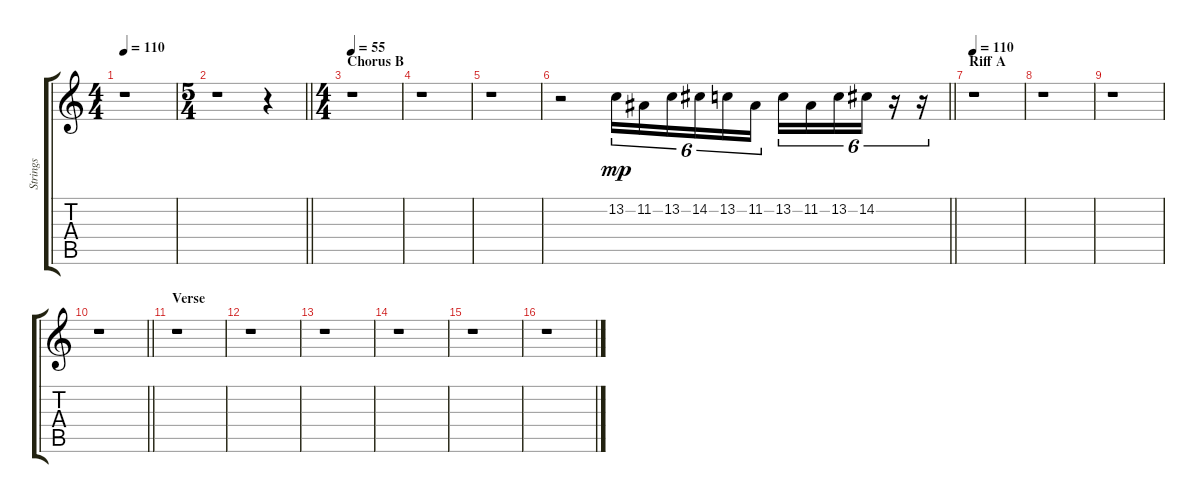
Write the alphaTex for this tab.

\track ("Strings" "Strings") {instrument stringensemble1}
\staff {score tabs}
\tuning (E4 B3 G3 D3 A2 E2) {hide}
\ts (4 4)
\tempo 110
\clef g2
\ks c
r.1{dy mp} |
\ts (5 4)
\barLineRight lightlight
r.1 r.4 |
\ts (4 4)
\section ("" "Chorus B")
\tempo 55
r.1 |
r.1 |
r.1 |
\barLineRight lightlight
r.2 13.2.16{tu (6 4)} 11.2.16{tu (6 4)} 13.2.16{tu (6 4)} 14.2.16{tu (6 4)} 13.2.16{tu (6 4)} 11.2.16{tu (6 4)} 13.2.16{tu (6 4)} 11.2.16{tu (6 4)} 13.2.16{tu (6 4)} 14.2.16{tu (6 4)} r.16{tu (6 4)} r.16{tu (6 4)} |
\section ("" "Riff A")
\tempo 110
r.1 |
r.1 |
r.1 |
\barLineRight lightlight
r.1 |
\section ("" "Verse")
r.1 |
r.1 |
r.1 |
r.1 |
r.1 |
r.1
